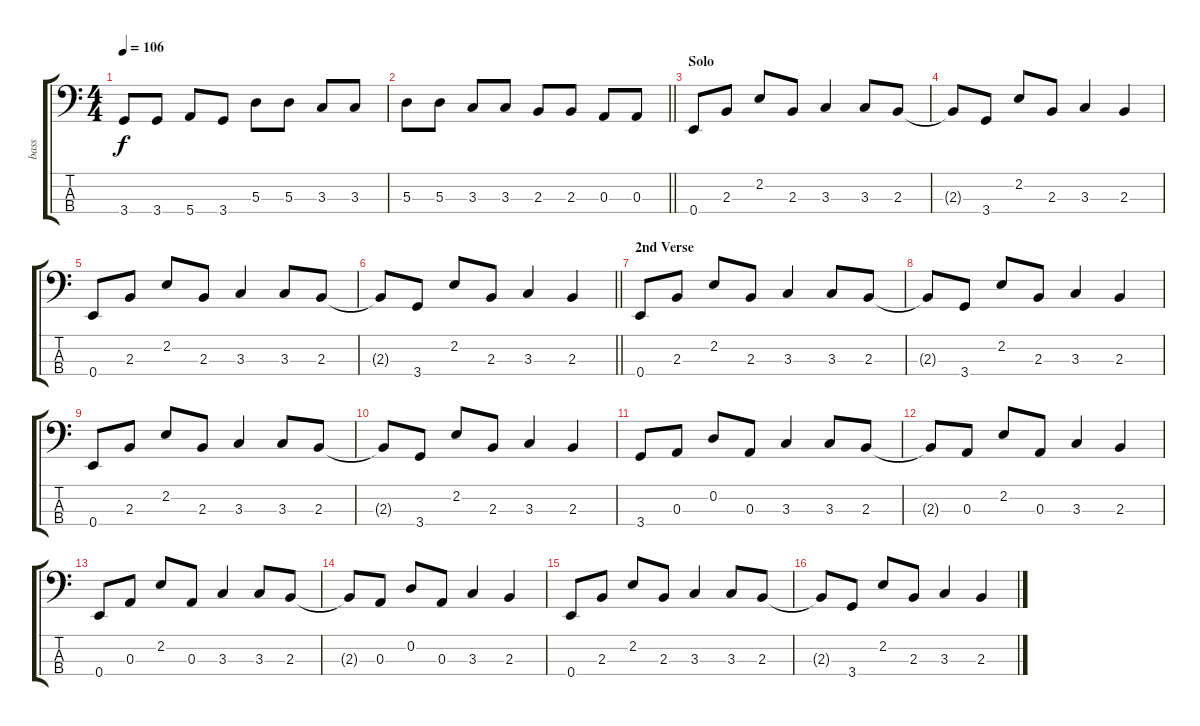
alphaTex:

\track ("bass" "bass") {instrument electricbassfinger}
\staff {score tabs}
\tuning (G2 D2 A1 E1) {hide}
\ts (4 4)
\tempo 106
\clef f4
\ks c
3.4.8{dy f} 3.4.8 5.4.8 3.4.8 5.3.8 5.3.8 3.3.8 3.3.8 |
\barLineRight lightlight
5.3.8 5.3.8 3.3.8 3.3.8 2.3.8 2.3.8 0.3.8 0.3.8 |
\section ("" "Solo")
0.4.8 2.3.8 2.2.8 2.3.8 3.3.4 3.3.8 2.3.8 |
2.3{t}.8 3.4.8 2.2.8 2.3.8 3.3.4 2.3.4 |
0.4.8 2.3.8 2.2.8 2.3.8 3.3.4 3.3.8 2.3.8 |
\barLineRight lightlight
2.3{t}.8 3.4.8 2.2.8 2.3.8 3.3.4 2.3.4 |
\section ("" "2nd Verse")
0.4.8 2.3.8 2.2.8 2.3.8 3.3.4 3.3.8 2.3.8 |
2.3{t}.8 3.4.8 2.2.8 2.3.8 3.3.4 2.3.4 |
0.4.8 2.3.8 2.2.8 2.3.8 3.3.4 3.3.8 2.3.8 |
2.3{t}.8 3.4.8 2.2.8 2.3.8 3.3.4 2.3.4 |
3.4.8 0.3.8 0.2.8 0.3.8 3.3.4 3.3.8 2.3.8 |
2.3{t}.8 0.3.8 2.2.8 0.3.8 3.3.4 2.3.4 |
0.4.8 0.3.8 2.2.8 0.3.8 3.3.4 3.3.8 2.3.8 |
2.3{t}.8 0.3.8 0.2.8 0.3.8 3.3.4 2.3.4 |
0.4.8 2.3.8 2.2.8 2.3.8 3.3.4 3.3.8 2.3.8 |
2.3{t}.8 3.4.8 2.2.8 2.3.8 3.3.4 2.3.4
